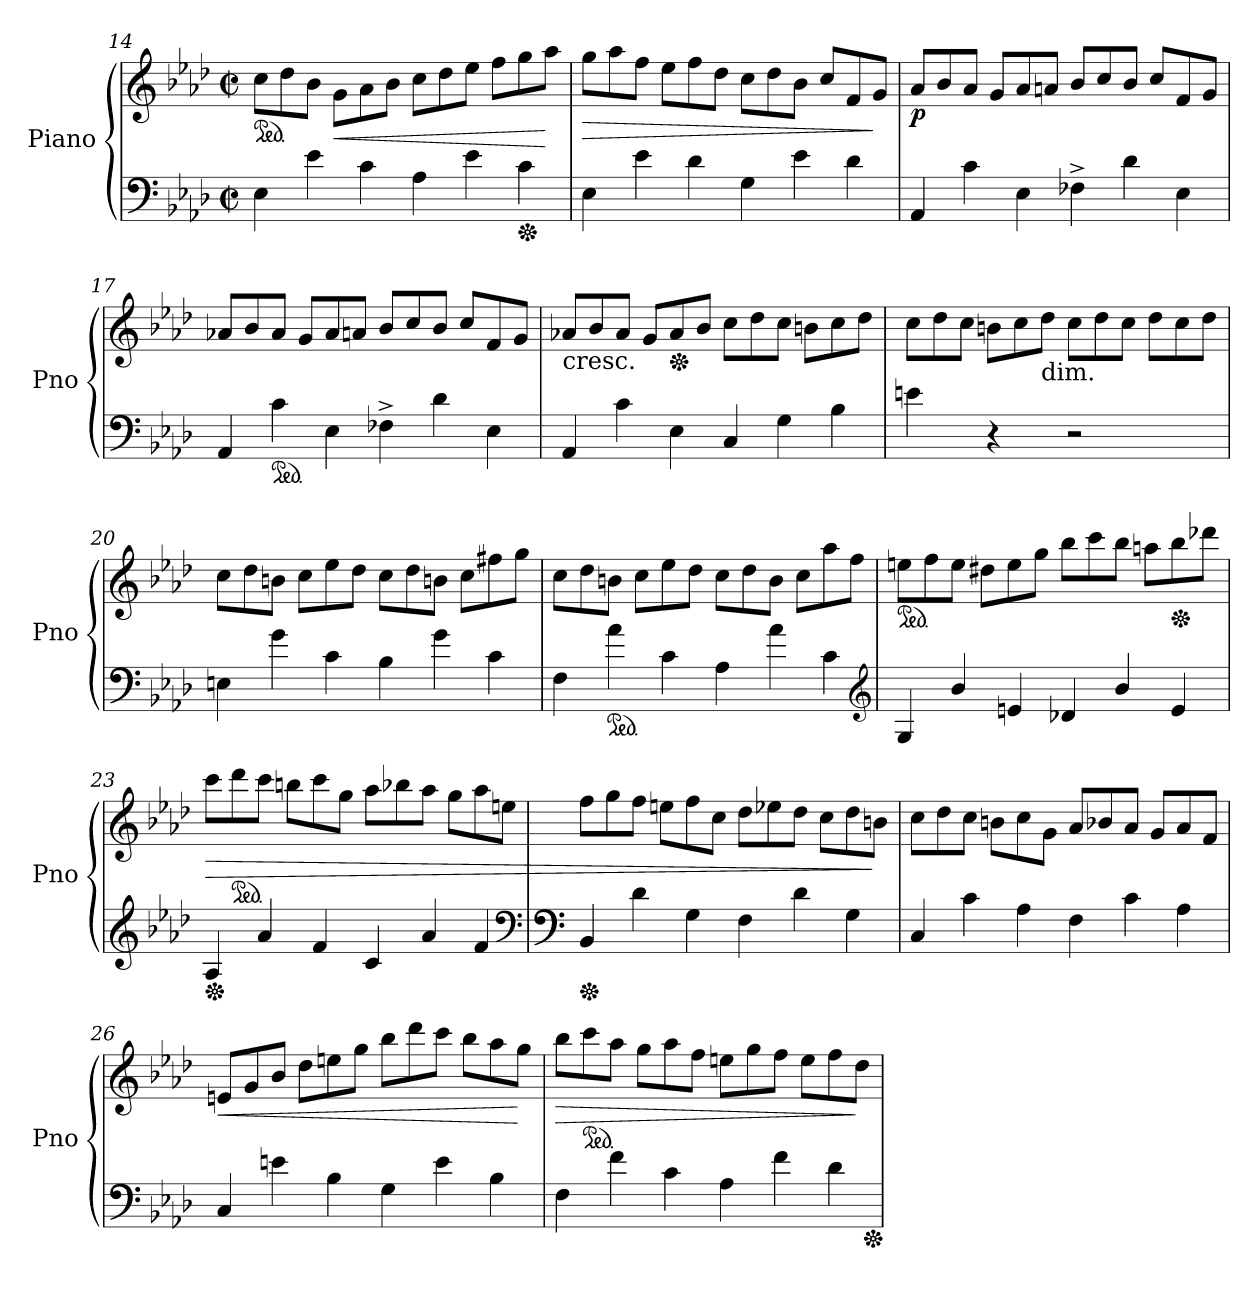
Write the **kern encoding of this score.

**kern	**kern	**dynam
*part1	*part1	*part1
*staff2	*staff1	*staff1/2
*I"Piano	*	*
*I'Pno	*	*
!!LO:LB:g=z
*clefF4	*clefG2	*
*k[b-e-a-d-]	*k[b-e-a-d-]	*
*A-:	*A-:	*
*M2/2	*M2/2	*
*met(c|)	*met(c|)	*
*Xtuplet	*	*
*	*ped	*
*	*Xtuplet	*
=14	=14	=14
6E-\	12cc\L	.
.	12dd-\	.
6e-\	12b-\J	.
!	!	!LO:HP:b
.	12g\L	<
6c\	12a-\	.
.	12b-\J	.
6A-\	12cc\L	.
.	12dd-\	.
6e-\	12ee-\J	.
.	12ff\L	.
*Xped	*	*
6c\	12gg\	.
.	12aa-\J	[
=15	=15	=15
!	!	!LO:HP:b
6E-\	12gg\L	>
.	12aa-\	.
6e-\	12ff\J	.
.	12ee-\L	.
6d-\	12ff\	.
.	12dd-\J	.
6G\	12cc\L	.
.	12dd-\	.
6e-\	12b-\J	.
.	12cc/L	.
6d-\	12f/	.
.	12g/J	]
=16	=16	=16
!	!	!LO:DY:b
6AA-/	12a-/L	p
.	12b-/	.
6c\	12a-/J	.
.	12g/L	.
6E-\	12a-/	.
.	12an/J	.
6F-X^\	12b-/L	.
.	12cc/	.
6d-\	12b-/J	.
.	12cc/L	.
6E-\	12f/	.
.	12g/J	.
=17	=17	=17
6AA-/	12a-X/L	.
.	12b-/	.
*ped	*	*
6c\	12a-/J	.
.	12g/L	.
6E-\	12a-/	.
.	12an/J	.
6F-X^\	12b-/L	.
.	12cc/	.
6d-\	12b-/J	.
.	12cc/L	.
6E-\	12f/	.
.	12g/J	.
!!LO:PB:g=z
=18	=18	=18
!	!LO:TX:b:t=cresc.	!
6AA-/	12a-X/L	.
.	12b-/	.
6c\	12a-/J	.
.	12g/L	.
*	*Xped	*
6E-\	12a-/	.
.	12b-/J	.
6C/	12cc\L	.
.	12dd-\	.
6G\	12cc\J	.
.	12bn\L	.
6B-\	12cc\	.
.	12dd-\J	.
=19	=19	=19
4en\	12cc\L	.
.	12dd-\	.
.	12cc\J	.
4r	12bn\L	.
.	12cc\	.
!	!LO:TX:b:t=dim.	!
.	12dd-\J	.
2r	12cc\L	.
.	12dd-\	.
.	12cc\J	.
.	12dd-\L	.
.	12cc\	.
.	12dd-\J	.
=20	=20	=20
6En\	12cc\L	.
.	12dd-\	.
6g\	12bn\J	.
.	12cc\L	.
6c\	12ee-\	.
.	12dd-\J	.
6B-\	12cc\L	.
.	12dd-\	.
6g\	12bn\J	.
.	12cc\L	.
6c\	12ff#X\	.
.	12gg\J	.
!!LO:LB:g=z
=21	=21	=21
6F\	12cc\L	.
.	12dd-\	.
*ped	*	*
6a-\	12bn\J	.
.	12cc\L	.
6c\	12ee-\	.
.	12dd-\J	.
6A-\	12cc\L	.
.	12dd-\	.
6a-\	12b\J	.
.	12cc\L	.
6c\	12aa-\	.
.	12ff\J	.
*clefG2	*	*
=22	=22	=22
*	*ped	*
6G/	12een\L	.
.	12ff\	.
6b-/	12ee\J	.
.	12dd#X\L	.
6en/	12ee\	.
.	12gg\J	.
6d-X/	12bb-\L	.
.	12ccc\	.
6b-/	12bb-\J	.
.	12aan\L	.
*	*Xped	*
6e/	12bb-\	.
.	12ddd-X\J	.
=23	=23	=23
*Xped	*	*
!	!	!LO:HP:b
6A-/	12ccc\L	>
*	*ped	*
.	12ddd-\	.
6a-/	12ccc\J	.
.	12bbn\L	.
6f/	12ccc\	.
.	12gg\J	.
6c/	12aa-\L	.
.	12bb-X\	.
6a-/	12aa-\J	.
.	12gg\L	.
6f/	12aa-\	.
.	12een\J	.
*clefF4	*	*
!!LO:LB:g=z
=24	=24	=24
*clefF4	*	*
*Xped	*	*
6BB-/	12ff\L	.
.	12gg\	.
6d-\	12ff\J	.
.	12een\L	.
6G\	12ff\	.
.	12cc\J	.
6F\	12dd-\L	.
.	12ee-X\	.
6d-\	12dd-\J	.
.	12cc\L	.
6G\	12dd-\	.
.	12bn\J	]
=25	=25	=25
6C/	12cc\L	.
.	12dd-\	.
6c\	12cc\J	.
.	12bn\L	.
6A-\	12cc\	.
.	12g\J	.
6F\	12a-/L	.
.	12b-X/	.
6c\	12a-/J	.
.	12g/L	.
6A-\	12a-/	.
.	12f/J	.
=26	=26	=26
!	!	!LO:HP:b
6C/	12en/L	<
.	12g/	.
6en\	12b-/J	.
.	12dd-\L	.
6B-\	12een\	.
.	12gg\J	.
6G\	12bb-\L	.
.	12ddd-\	.
6e\	12ccc\J	.
.	12bb-\L	.
6B-\	12aa-\	.
.	12gg\J	[
=27	=27	=27
!	!	!LO:HP:b
6F\	12bb-\L	>
*	*ped	*
.	12ccc\	.
6f\	12aa-\J	.
.	12gg\L	.
6c\	12aa-\	.
.	12ff\J	.
6A-\	12een\L	.
.	12gg\	.
6f\	12ff\J	.
.	12ee\L	.
6d-\	12ff\	.
.	12dd-\J	]
*Xped	*	*
=	=	=
*-	*-	*-
